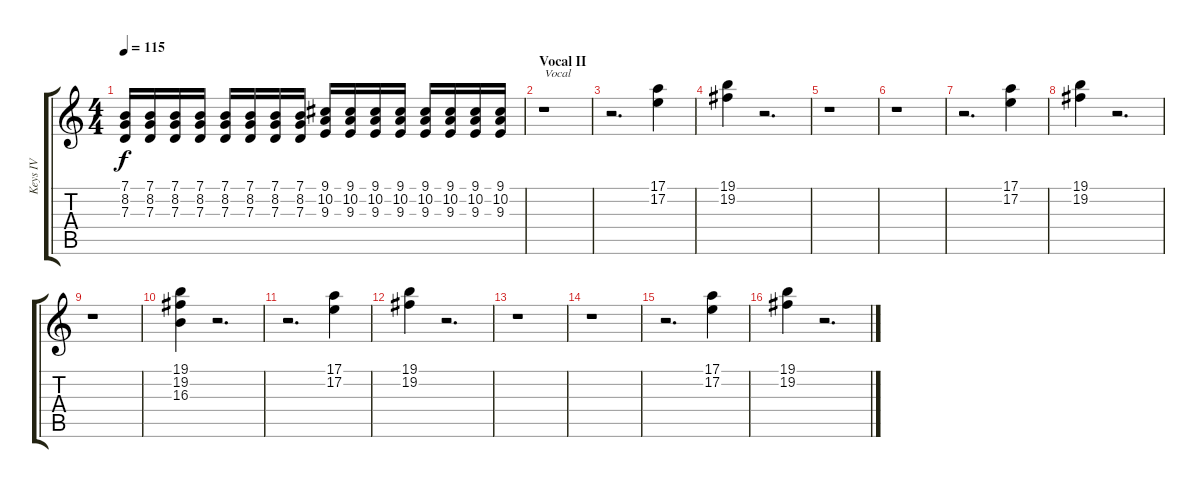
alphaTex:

\track ("Keys IV" "Keys IV") {instrument pad3polysynth}
\staff {score tabs}
\tuning (E4 B3 G3 D3 A2 E2) {hide}
\ts (4 4)
\tempo 115
\clef g2
\ks c
(7.1 8.2 7.3).16{dy f volume 4} (7.1 8.2 7.3).16 (7.1 8.2 7.3).16 (7.1 8.2 7.3).16 (7.1 8.2 7.3).16 (7.1 8.2 7.3).16 (7.1 8.2 7.3).16 (7.1 8.2 7.3).16{volume 16} (9.1 10.2 9.3).16{volume 4} (9.1 10.2 9.3).16 (9.1 10.2 9.3).16 (9.1 10.2 9.3).16 (9.1 10.2 9.3).16 (9.1 10.2 9.3).16 (9.1 10.2 9.3).16 (9.1 10.2 9.3).16{volume 16} |
\section ("" "Vocal II")
r.1{txt "Vocal"} |
r.2{d} (17.1 17.2).4 |
(19.1 19.2).4 r.2{d} |
r.1 |
r.1 |
r.2{d} (17.1 17.2).4 |
(19.1 19.2).4 r.2{d} |
r.1 |
\section ("" "")
(19.1 19.2 16.3).4 r.2{d} |
\section ("" "")
r.2{d} (17.1 17.2).4 |
(19.1 19.2).4 r.2{d} |
r.1 |
r.1 |
r.2{d} (17.1 17.2).4 |
(19.1 19.2).4 r.2{d}
